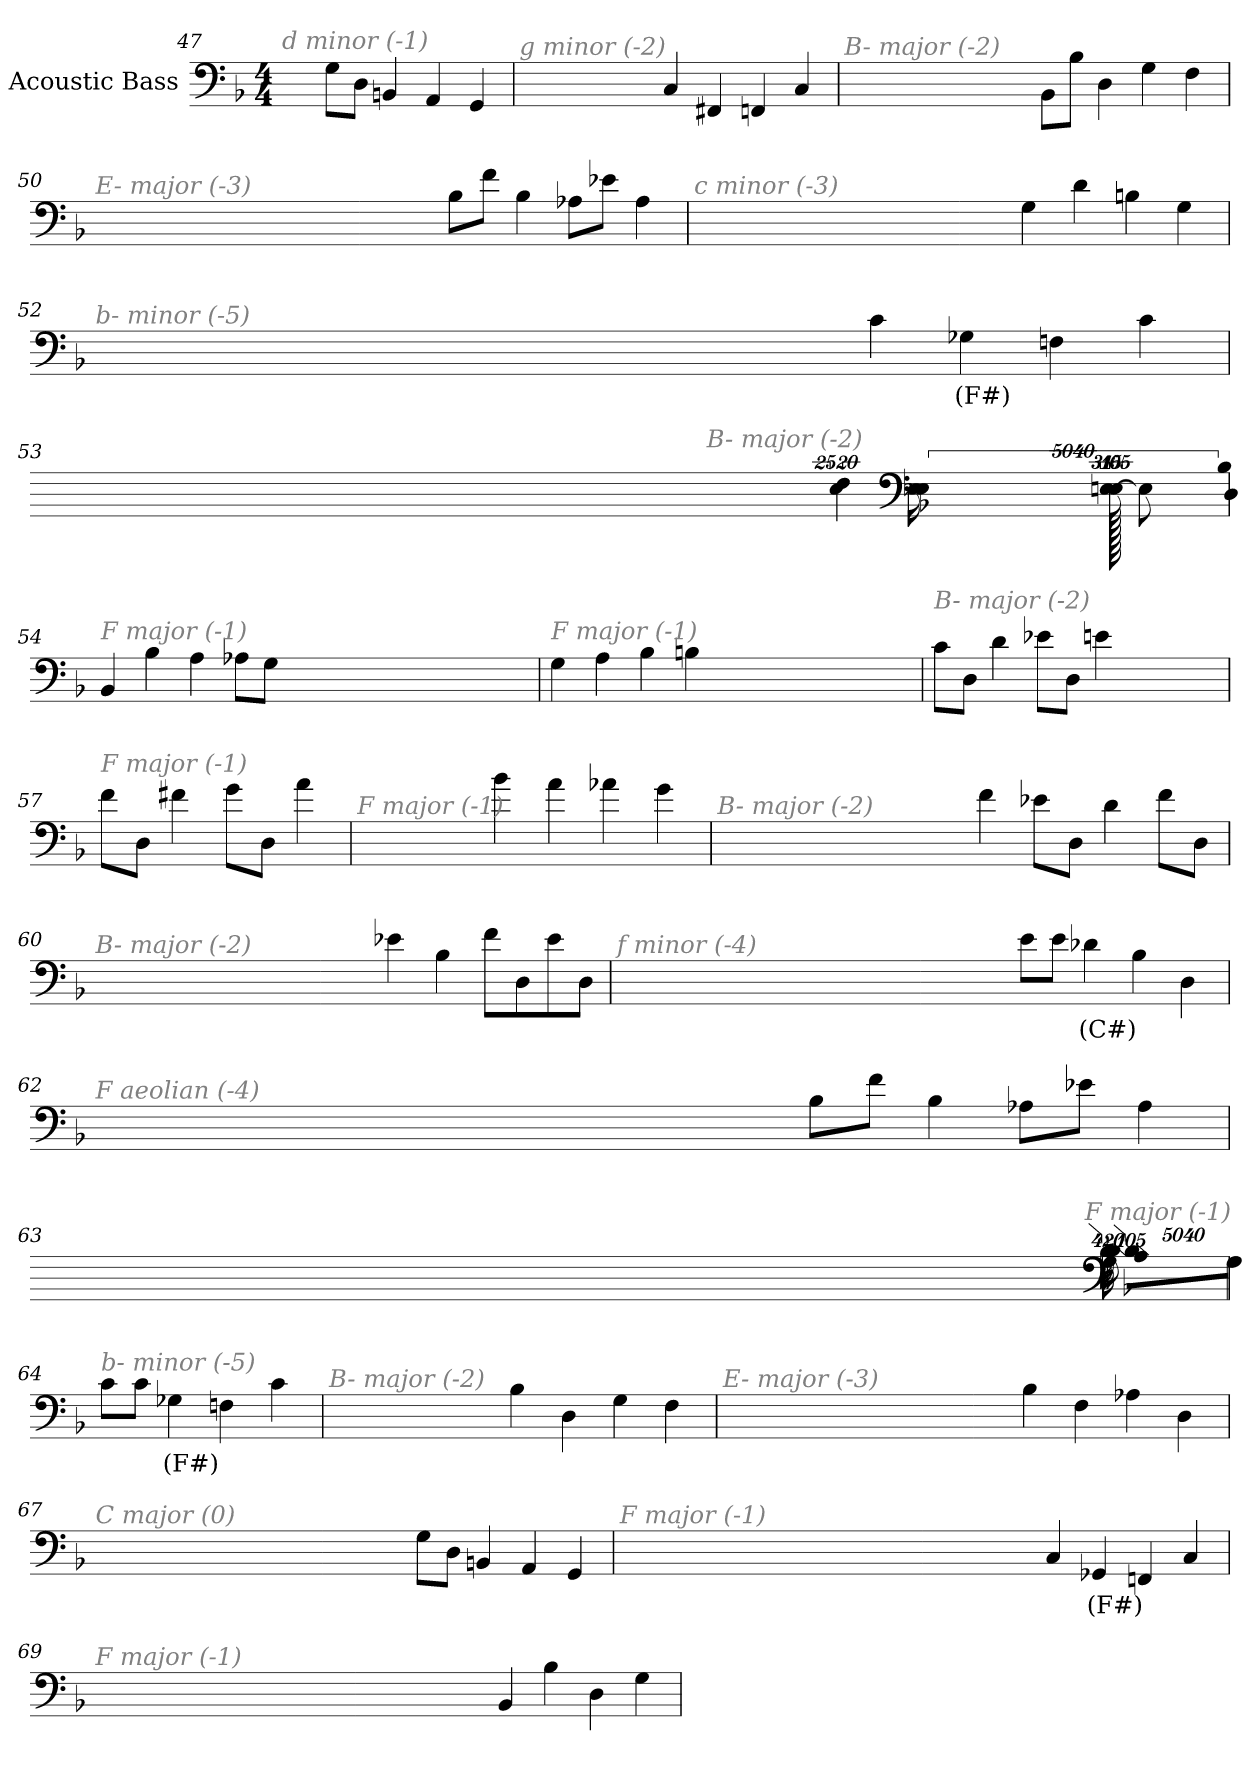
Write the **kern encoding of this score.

**kern	**text
*part1	*part1
*staff1	*staff1
*I"Acoustic Bass	*
*clefF4	*
*ITrd7c12	*
*k[b-]	*
*F:	*
*M4/4	*
=47	=47
!LO:TX:i:color=#808080:t=d minor (-1)	!
8GGL	.
8DDJ	.
4BBBn	.
4AAA	.
4GGG	.
=48	=48
!LO:TX:i:color=#808080:t=g minor (-2)	!
4CC	.
4FFF#X	.
4FFFn	.
4CC	.
=49	=49
!LO:TX:i:color=#808080:t=B- major (-2)	!
8BBB-L	.
8BB-J	.
4DD	.
4GG	.
4FF	.
=50	=50
!LO:TX:i:color=#808080:t=E- major (-3)	!
8BB-L	.
8FJ	.
4BB-	.
8AA-XL	.
8E-XJ	.
4AA-	.
=51	=51
!LO:TX:i:color=#808080:t=c minor (-3)	!
4GG	.
4D	.
4BBn	.
4GG	.
=52	=52
!LO:TX:i:color=#808080:t=b- minor (-5)	!
4C	.
4GG-Xi	(F#)
4FFn	.
4C	.
=53	=53
!LO:TX:i:color=#808080:t=B- major (-2)	!
!LO:N:vis=4	!
20160%3347BB-	.
!LO:N:vis=4	!
20160%3347DD	.
!LO:N:vis=4	!
20160%3347EE-X	.
[6720%13EEn	.
40320EE_	.
8EE_	.
16EE_	.
!LO:N:vis=512%31	!
40320%2441EE]	.
4FF	.
=54	=54
!LO:TX:i:color=#808080:t=F major (-1)	!
4BBB-	.
4BB-	.
4AA	.
8AA-XL	.
8GGJ	.
=55	=55
!LO:TX:i:color=#808080:t=F major (-1)	!
4GG	.
4AA	.
4BB-	.
4BBn	.
=56	=56
!LO:TX:i:color=#808080:t=B- major (-2)	!
8CL	.
8DDJ	.
4D	.
8E-XL	.
8DDJ	.
4En	.
=57	=57
!LO:TX:i:color=#808080:t=F major (-1)	!
8FL	.
8DDJ	.
4F#X	.
8GL	.
8DDJ	.
4A	.
=58	=58
!LO:TX:i:color=#808080:t=F major (-1)	!
4B-	.
4A	.
4A-X	.
4G	.
=59	=59
!LO:TX:i:color=#808080:t=B- major (-2)	!
4F	.
8E-XL	.
8DDJ	.
4D	.
8FL	.
8DDJ	.
=60	=60
!LO:TX:i:color=#808080:t=B- major (-2)	!
4E-X	.
4BB-	.
8FL	.
8DD	.
8E-	.
8DDJ	.
=61	=61
!LO:TX:i:color=#808080:t=f minor (-4)	!
8EL	.
8EJ	.
4D-Xi	(C#)
4BB-	.
4DD	.
=62	=62
!LO:TX:i:color=#808080:t=F aeolian (-4)	!
8BB-L	.
8FJ	.
4BB-	.
8AA-XL	.
8E-XJ	.
4AA-	.
=63	=63
!LO:TX:i:color=#808080:t=F major (-1)	!
4GG	.
!LO:N:vis=8	!
40320%3347GGL	.
!LO:N:vis=8	!
40320%3347AA	.
!LO:N:vis=8	!
40320%3347BB-J	.
!LO:N:vis=1024	!
[13440%13BBn	.
8BB_	.
16BB_	.
32BB_	.
!LO:N:vis=1024%31	!
13440%407BB]	.
4GG	.
=64	=64
!LO:TX:i:color=#808080:t=b- minor (-5)	!
8CL	.
8CJ	.
4GG-Xi	(F#)
4FFn	.
4C	.
=65	=65
!LO:TX:i:color=#808080:t=B- major (-2)	!
4BB-	.
4DD	.
4GG	.
4FF	.
=66	=66
!LO:TX:i:color=#808080:t=E- major (-3)	!
4BB-	.
4FF	.
4AA-X	.
4DD	.
=67	=67
!LO:TX:i:color=#808080:t=C major (0)	!
8GGL	.
8DDJ	.
4BBBn	.
4AAA	.
4GGG	.
=68	=68
!LO:TX:i:color=#808080:t=F major (-1)	!
4CC	.
4GGG-Xi	(F#)
4FFFn	.
4CC	.
=69	=69
!LO:TX:i:color=#808080:t=F major (-1)	!
4BBB-	.
4BB-	.
4DD	.
4GG	.
=	=
*-	*-
